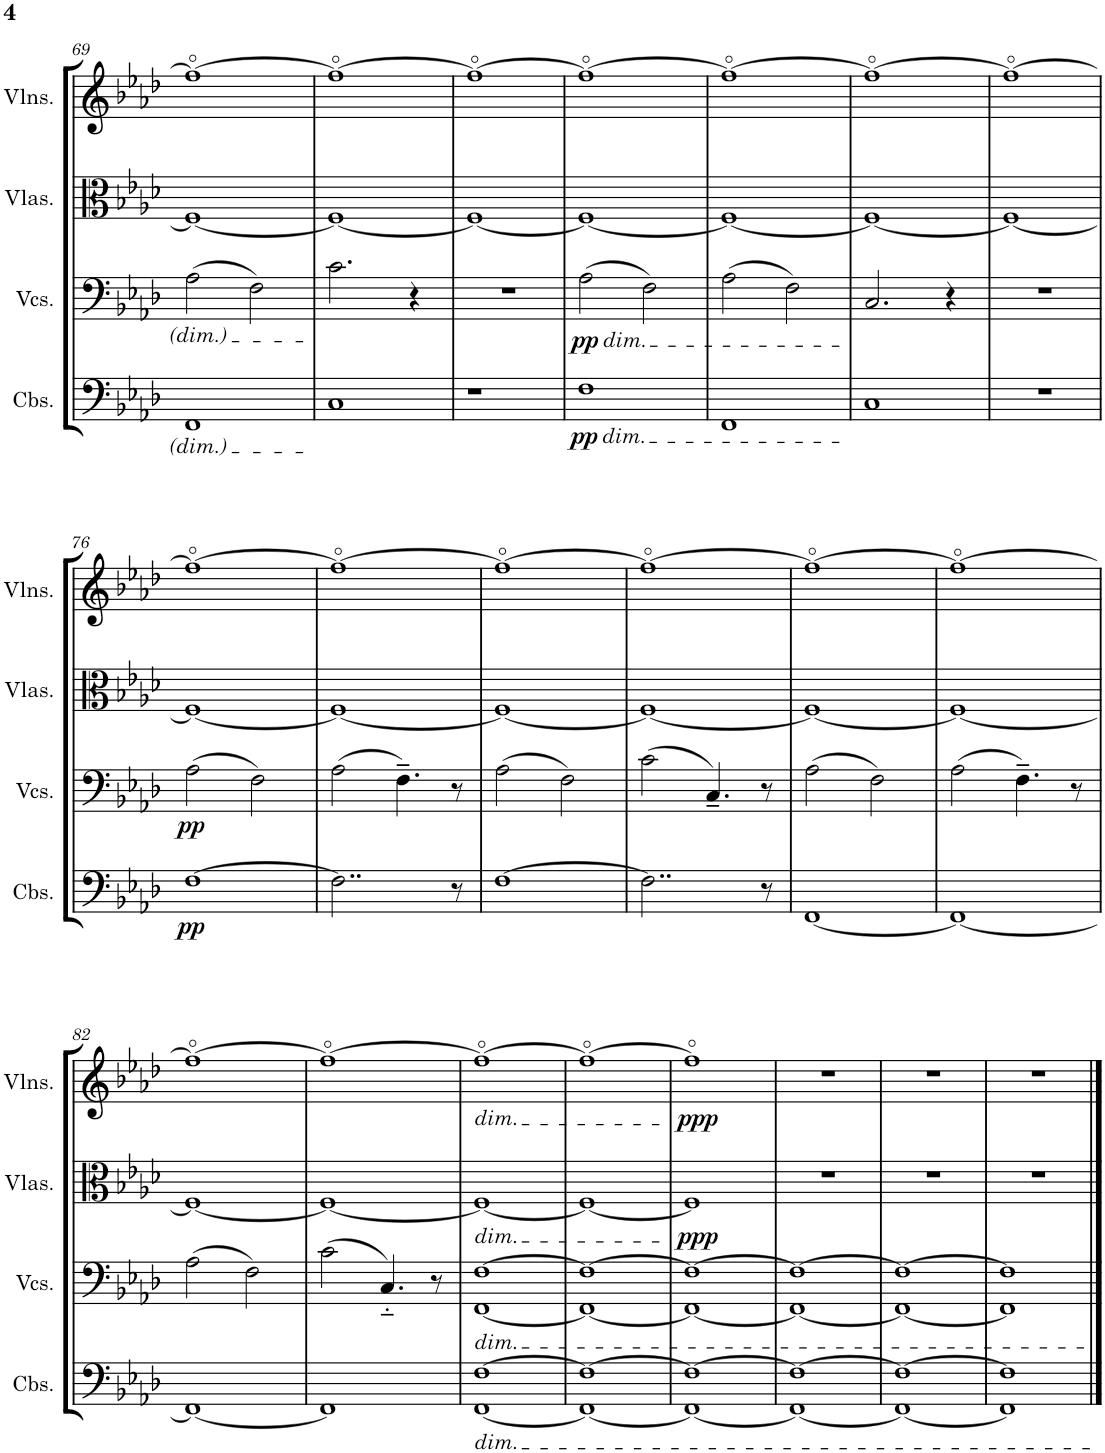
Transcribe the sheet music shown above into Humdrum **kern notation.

**kern	**dynam	**kern	**dynam	**kern	**dynam	**kern	**dynam
*part4	*part4	*part3	*part3	*part2	*part2	*part1	*part1
*staff4	*staff4	*staff3	*staff3	*staff2	*staff2	*staff1	*staff1
*I"Contrabasses	*	*I"Violoncellos	*	*I"Violas	*	*I"Violins	*
*I'Cbs.	*	*I'Vcs.	*	*I'Vlas.	*	*I'Vlns.	*
!!LO:PB:g=z
*clefF4	*	*clefF4	*	*clefC3	*	*clefG2	*
*Trd7c12	*	*	*	*	*	*	*
*k[b-e-a-d-]	*	*k[b-e-a-d-]	*	*k[b-e-a-d-]	*	*k[b-e-a-d-]	*
*M4/4	*	*M4/4	*	*M4/4	*	*M4/4	*
=69	=69	=69	=69	=69	=69	=69	=69
1FF	.	(2A-\	.	1F_	.	1ff_	.
.	.	2F\)	.	.	.	.	.
=70	=70	=70	=70	=70	=70	=70	=70
1C	.	2.c\	.	1F_	.	1ff_	.
.	.	4r	.	.	.	.	.
=71	=71	=71	=71	=71	=71	=71	=71
1r	.	1r	.	1F_	.	1ff_	.
=72	=72	=72	=72	=72	=72	=72	=72
!	!	!LO:TX:b:i:t=dim.	!	!	!	!	!
!LO:TX:b:i:t=dim.	!	!	!	!	!	!	!
!	!LO:DY:b	!	!LO:DY:b	!	!	!	!
1F	pp	(2A-\	pp	1F_	.	1ff_	.
.	.	2F\)	.	.	.	.	.
=73	=73	=73	=73	=73	=73	=73	=73
1FF	.	(2A-\	.	1F_	.	1ff_	.
.	.	2F\)	.	.	.	.	.
=74	=74	=74	=74	=74	=74	=74	=74
1C	.	2.C/	.	1F_	.	1ff_	.
.	.	4r	.	.	.	.	.
=75	=75	=75	=75	=75	=75	=75	=75
1r	.	1r	.	1F_	.	1ff_	.
!!LO:LB:g=z
=76	=76	=76	=76	=76	=76	=76	=76
!	!LO:DY:b	!	!LO:DY:b	!	!	!	!
[1F	pp	(2A-\	pp	1F_	.	1ff_	.
.	.	2F\)	.	.	.	.	.
=77	=77	=77	=77	=77	=77	=77	=77
2..F\]	.	(2A-\	.	1F_	.	1ff_	.
.	.	4.F~\)	.	.	.	.	.
8r	.	8r	.	.	.	.	.
=78	=78	=78	=78	=78	=78	=78	=78
[1F	.	(2A-\	.	1F_	.	1ff_	.
.	.	2F\)	.	.	.	.	.
=79	=79	=79	=79	=79	=79	=79	=79
2..F\]	.	(2c\	.	1F_	.	1ff_	.
.	.	4.C~/)	.	.	.	.	.
8r	.	8r	.	.	.	.	.
=80	=80	=80	=80	=80	=80	=80	=80
[1FF	.	(2A-\	.	1F_	.	1ff_	.
.	.	2F\)	.	.	.	.	.
=81	=81	=81	=81	=81	=81	=81	=81
1FF_	.	(2A-\	.	1F_	.	1ff_	.
.	.	4.F~\)	.	.	.	.	.
.	.	8r	.	.	.	.	.
!!LO:LB:g=z
=82	=82	=82	=82	=82	=82	=82	=82
1FF_	.	(2A-\	.	1F_	.	1ff_	.
.	.	2F\)	.	.	.	.	.
=83	=83	=83	=83	=83	=83	=83	=83
1FF]	.	(2c\	.	1F_	.	1ff_	.
.	.	4.C/)	.	.	.	.	.
.	.	8r	.	.	.	.	.
=84	=84	=84	=84	=84	=84	=84	=84
!	!	!	!	!	!	!LO:TX:b:i:t=dim.	!
!	!	!	!	!LO:TX:b:i:t=dim.	!	!	!
!	!	!LO:TX:b:i:t=dim.	!	!	!	!	!
!LO:TX:b:i:t=dim.	!	!	!	!	!	!	!
[1FF [1F	.	[1FF [1F	.	1F_	.	1ff_	.
=85	=85	=85	=85	=85	=85	=85	=85
1FF_ 1F_	.	1FF_ 1F_	.	1F_	.	1ff_	.
=86	=86	=86	=86	=86	=86	=86	=86
!	!	!	!	!	!LO:DY:b	!	!LO:DY:b
1FF_ 1F_	.	1FF_ 1F_	.	1F]	ppp	1ff]	ppp
=87	=87	=87	=87	=87	=87	=87	=87
1FF_ 1F_	.	1FF_ 1F_	.	1r	.	1r	.
=88	=88	=88	=88	=88	=88	=88	=88
1FF_ 1F_	.	1FF_ 1F_	.	1r	.	1r	.
=89	=89	=89	=89	=89	=89	=89	=89
1FF] 1F]	.	1FF] 1F]	.	1r	.	1r	.
==	==	==	==	==	==	==	==
*-	*-	*-	*-	*-	*-	*-	*-
